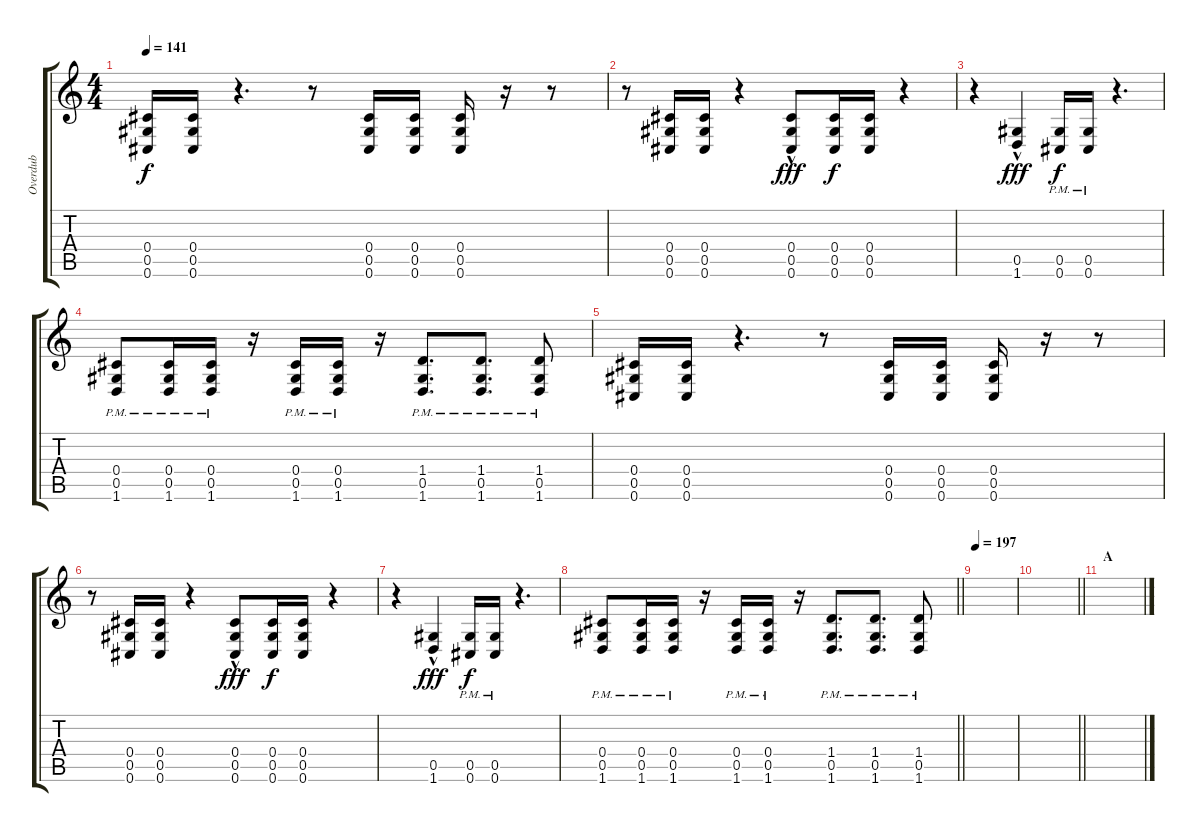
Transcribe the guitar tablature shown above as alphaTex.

\track ("Overdub" "Overdub") {instrument distortionguitar}
\staff {score tabs}
\tuning (Eb4 Bb3 Gb3 Db3 Ab2 Db2) {hide}
\ts (4 4)
\section ("" "")
\tempo 141
\clef g2
\ks c
(0.4 0.5 0.6).16{dy f} (0.4 0.5 0.6).16 r.4{d} r.8 (0.4 0.5 0.6).16 (0.4 0.5 0.6).16 (0.4 0.5 0.6).16 r.16 r.8 |
r.8 (0.4 0.5 0.6).16 (0.4 0.5 0.6).16 r.4 (0.4{hac} 0.5{hac} 0.6{hac}).8{dy fff} (0.4 0.5 0.6).16{dy f} (0.4 0.5 0.6).16 r.4 |
r.4 (0.5{hac} 1.6{hac}).4{dy fff} (0.5{pm} 0.6{pm}).16{dy f} (0.5{pm} 0.6{pm}).16 r.4{d} |
(0.4{pm} 0.5{pm} 1.6{pm}).8 (0.4{pm} 0.5{pm} 1.6{pm}).16 (0.4{pm} 0.5{pm} 1.6{pm}).16 r.16 (0.4{pm} 0.5{pm} 1.6{pm}).16 (0.4{pm} 0.5{pm} 1.6{pm}).16 r.16 (1.4{pm} 0.5{pm} 1.6{pm}).8{d} (1.4{pm} 0.5{pm} 1.6{pm}).8{d} (1.4{pm} 0.5{pm} 1.6{pm}).8 |
(0.4 0.5 0.6).16 (0.4 0.5 0.6).16 r.4{d} r.8 (0.4 0.5 0.6).16 (0.4 0.5 0.6).16 (0.4 0.5 0.6).16 r.16 r.8 |
r.8 (0.4 0.5 0.6).16 (0.4 0.5 0.6).16 r.4 (0.4{hac} 0.5{hac} 0.6{hac}).8{dy fff} (0.4 0.5 0.6).16{dy f} (0.4 0.5 0.6).16 r.4 |
r.4 (0.5{hac} 1.6{hac}).4{dy fff} (0.5{pm} 0.6{pm}).16{dy f} (0.5{pm} 0.6{pm}).16 r.4{d} |
\barLineRight lightlight
(0.4{pm} 0.5{pm} 1.6{pm}).8 (0.4{pm} 0.5{pm} 1.6{pm}).16 (0.4{pm} 0.5{pm} 1.6{pm}).16 r.16 (0.4{pm} 0.5{pm} 1.6{pm}).16 (0.4{pm} 0.5{pm} 1.6{pm}).16 r.16 (1.4{pm} 0.5{pm} 1.6{pm}).8{d} (1.4{pm} 0.5{pm} 1.6{pm}).8{d} (1.4{pm} 0.5{pm} 1.6{pm}).8 |
\section ("" "")
\tempo 197
|
\barLineRight lightlight
|
\section ("" "A")
